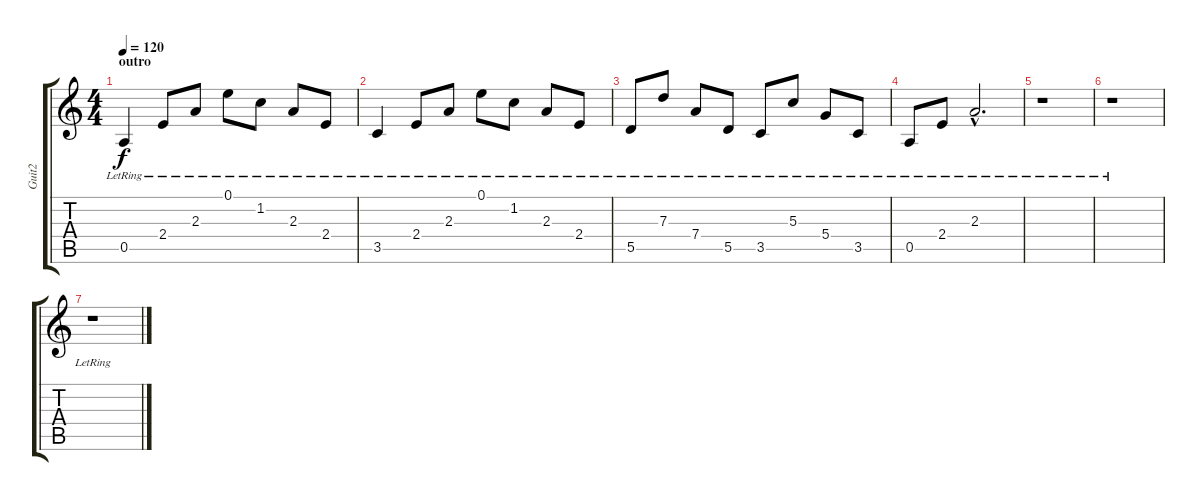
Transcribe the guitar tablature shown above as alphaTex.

\track ("Guit2" "Guit2") {instrument acousticguitarsteel}
\staff {score tabs}
\tuning (E4 B3 G3 D3 A2 E2) {hide}
\ts (4 4)
\section ("" "outro")
\tempo 120
\clef g2
\ks c
0.5{lr}.4{dy f} 2.4{lr}.8 2.3{lr}.8 0.1{lr}.8 1.2{lr}.8 2.3{lr}.8 2.4{lr}.8 |
3.5{lr}.4 2.4{lr}.8 2.3{lr}.8 0.1{lr}.8 1.2{lr}.8 2.3{lr}.8 2.4{lr}.8 |
5.5{lr}.8 7.3{lr}.8 7.4{lr}.8 5.5{lr}.8 3.5{lr}.8 5.3{lr}.8 5.4{lr}.8 3.5{lr}.8 |
0.5{lr}.8 2.4{lr}.8 2.3{hac lr}.2{d} |
r.1 |
r.1 |
r.1
